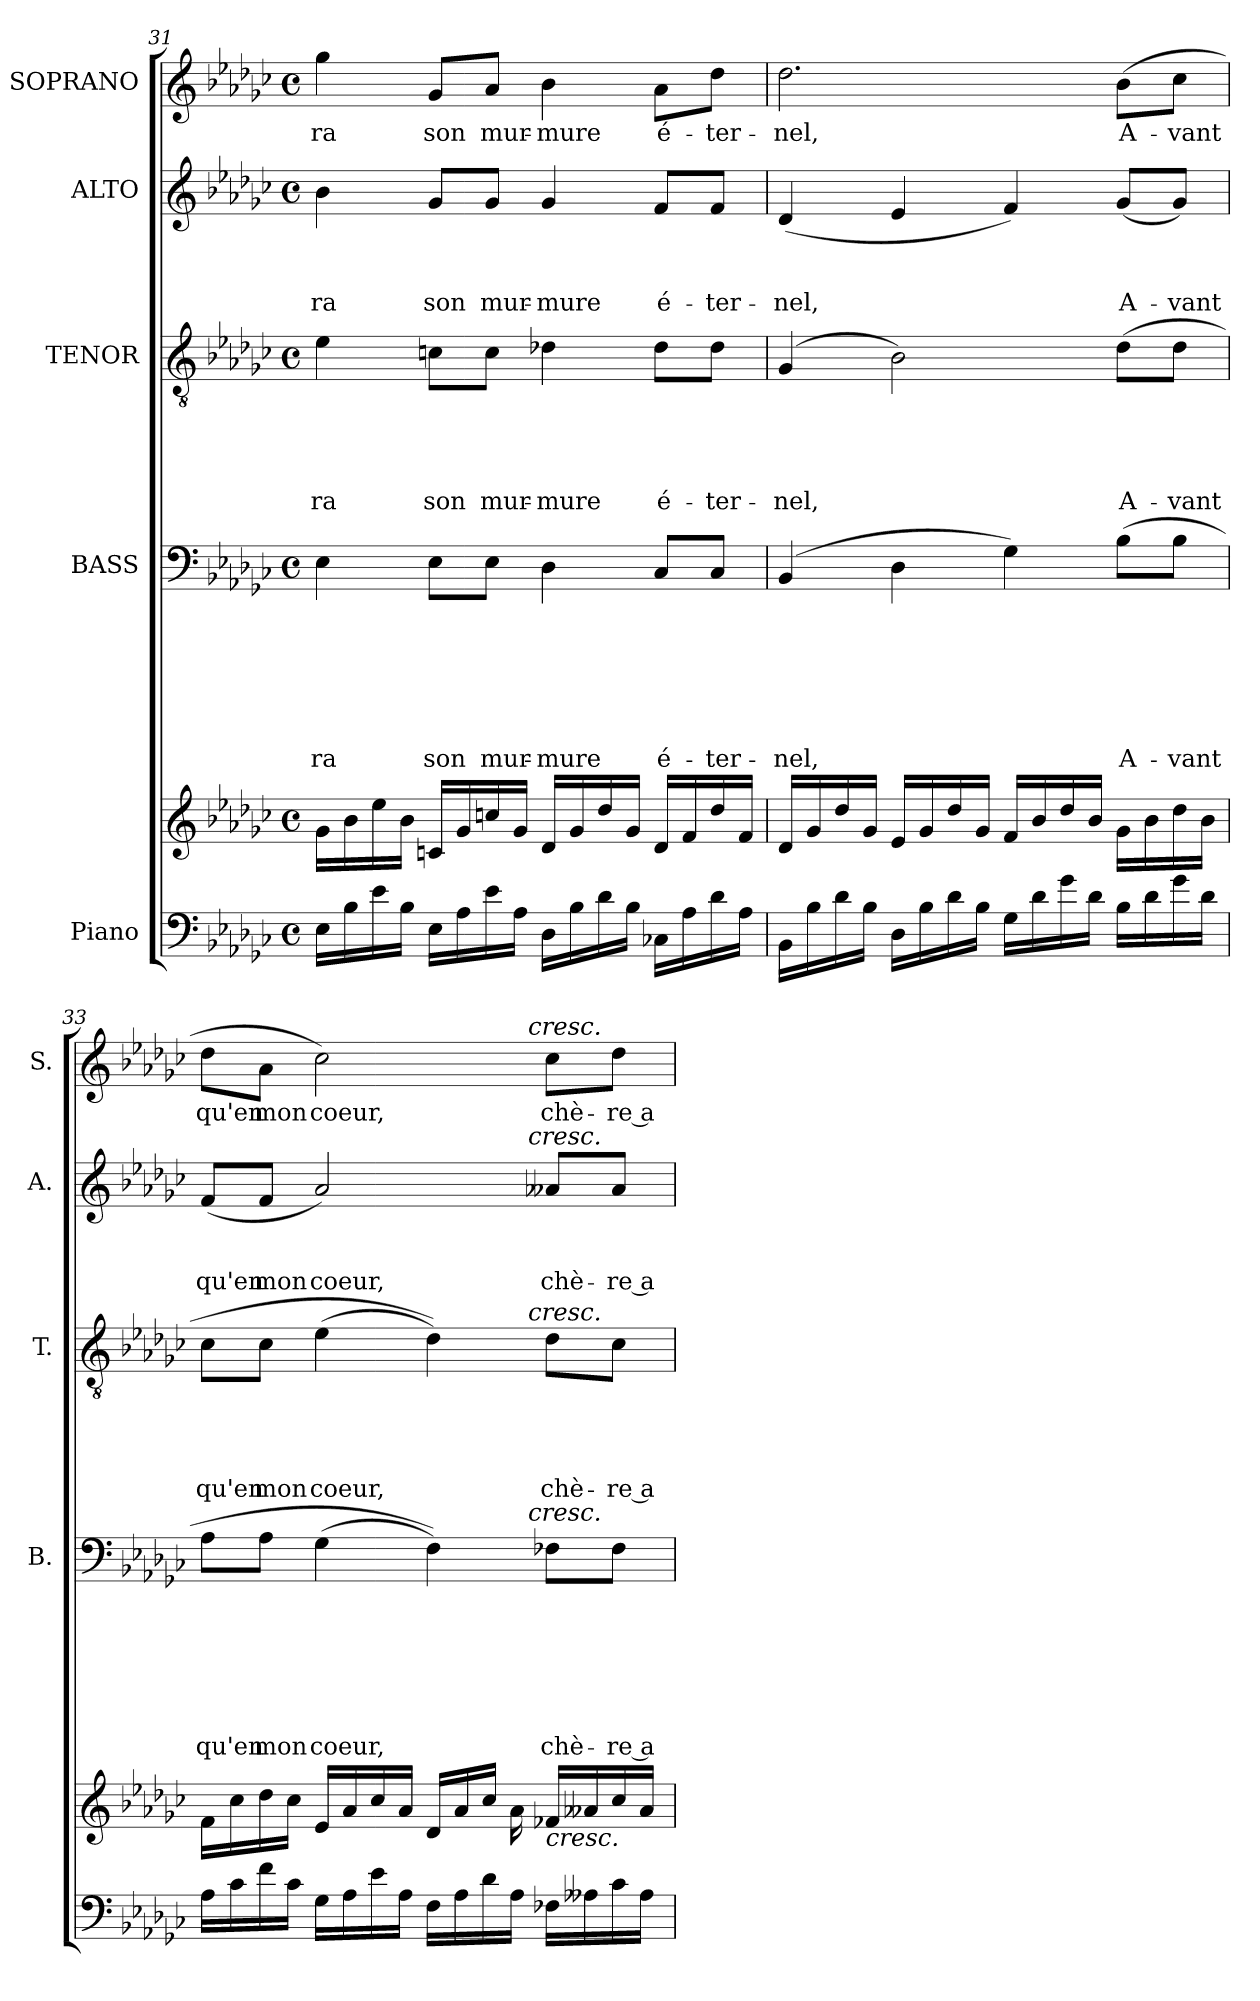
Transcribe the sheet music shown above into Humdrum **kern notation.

**kern	**kern	**kern	**text	**text	**text	**text	**text	**text	**text	**kern	**text	**text	**text	**text	**text	**kern	**text	**text	**text	**kern	**text
*part5	*part5	*part4	*part4	*part4	*part4	*part4	*part4	*part4	*part4	*part3	*part3	*part3	*part3	*part3	*part3	*part2	*part2	*part2	*part2	*part1	*part1
*staff6	*staff5	*staff4	*staff4	*staff4	*staff4	*staff4	*staff4	*staff4	*staff4	*staff3	*staff3	*staff3	*staff3	*staff3	*staff3	*staff2	*staff2	*staff2	*staff2	*staff1	*staff1
*I"Piano	*	*I"BASS	*	*	*	*	*	*	*	*I"TENOR	*	*	*	*	*	*I"ALTO	*	*	*	*I"SOPRANO	*
*	*	*I'B.	*	*	*	*	*	*	*	*I'T.	*	*	*	*	*	*I'A.	*	*	*	*I'S.	*
*clefF4	*clefG2	*clefF4	*	*	*	*	*	*	*	*clefGv2	*	*	*	*	*	*clefG2	*	*	*	*clefG2	*
*k[b-e-a-d-g-c-]	*k[b-e-a-d-g-c-]	*k[b-e-a-d-g-c-]	*	*	*	*	*	*	*	*k[b-e-a-d-g-c-]	*	*	*	*	*	*k[b-e-a-d-g-c-]	*	*	*	*k[b-e-a-d-g-c-]	*
*G-:	*G-:	*G-:	*	*	*	*	*	*	*	*G-:	*	*	*	*	*	*G-:	*	*	*	*G-:	*
*M4/4	*M4/4	*M4/4	*	*	*	*	*	*	*	*M4/4	*	*	*	*	*	*M4/4	*	*	*	*M4/4	*
*met(c)	*met(c)	*met(c)	*	*	*	*	*	*	*	*met(c)	*	*	*	*	*	*met(c)	*	*	*	*met(c)	*
=31	=31	=31	=31	=31	=31	=31	=31	=31	=31	=31	=31	=31	=31	=31	=31	=31	=31	=31	=31	=31	=31
!	!	!	!	!	!	!	!	!	!LO:LY:b	!	!	!	!	!	!LO:LY:b	!	!	!	!LO:LY:b	!	!LO:LY:b
16E-\LL	16g-\LL	4E-\	.	.	.	.	.	.	-ra	4e-\	.	.	.	.	-ra	4b-\	.	.	-ra	4gg-\	-ra
16B-\	16b-\	.	.	.	.	.	.	.	.	.	.	.	.	.	.	.	.	.	.	.	.
16e-\	16ee-\	.	.	.	.	.	.	.	.	.	.	.	.	.	.	.	.	.	.	.	.
16B-\JJ	16b-\JJ	.	.	.	.	.	.	.	.	.	.	.	.	.	.	.	.	.	.	.	.
!	!	!	!	!	!	!	!	!	!LO:LY:b	!	!	!	!	!	!LO:LY:b	!	!	!	!LO:LY:b	!	!LO:LY:b
16E-\LL	16cn/LL	8E-\L	.	.	.	.	.	.	son	8cn\L	.	.	.	.	son	8g-/L	.	.	son	8g-/L	son
16A-\	16g-/	.	.	.	.	.	.	.	.	.	.	.	.	.	.	.	.	.	.	.	.
!	!	!	!	!	!	!	!	!	!LO:LY:b	!	!	!	!	!	!LO:LY:b	!	!	!	!LO:LY:b	!	!LO:LY:b
16e-\	16ccn/	8E-\J	.	.	.	.	.	.	mur-	8c\J	.	.	.	.	mur-	8g-/J	.	.	mur-	8a-/J	mur-
16A-\JJ	16g-/JJ	.	.	.	.	.	.	.	.	.	.	.	.	.	.	.	.	.	.	.	.
!	!	!	!	!	!	!	!	!	!LO:LY:b:rj	!	!	!	!	!	!LO:LY:b:rj	!	!	!	!LO:LY:b:rj	!	!LO:LY:b:rj
16D-\LL	16d-/LL	4D-\	.	.	.	.	.	.	-mure	4d-X\	.	.	.	.	-mure	4g-/	.	.	-mure	4b-\	-mure
16B-\	16g-/	.	.	.	.	.	.	.	.	.	.	.	.	.	.	.	.	.	.	.	.
16d-\	16dd-/	.	.	.	.	.	.	.	.	.	.	.	.	.	.	.	.	.	.	.	.
16B-\JJ	16g-/JJ	.	.	.	.	.	.	.	.	.	.	.	.	.	.	.	.	.	.	.	.
!	!	!	!	!	!	!	!	!	!LO:LY:b	!	!	!	!	!	!LO:LY:b	!	!	!	!LO:LY:b	!	!LO:LY:b
16C-X\LL	16d-/LL	8C-/L	.	.	.	.	.	.	é-	8d-\L	.	.	.	.	é-	8f/L	.	.	é-	8a-\L	é-
16A-\	16f/	.	.	.	.	.	.	.	.	.	.	.	.	.	.	.	.	.	.	.	.
!	!	!	!	!	!	!	!	!	!LO:LY:b	!	!	!	!	!	!LO:LY:b	!	!	!	!LO:LY:b	!	!LO:LY:b
16d-\	16dd-/	8C-/J	.	.	.	.	.	.	-ter-	8d-\J	.	.	.	.	-ter-	8f/J	.	.	-ter-	8dd-\J	-ter-
16A-\JJ	16f/JJ	.	.	.	.	.	.	.	.	.	.	.	.	.	.	.	.	.	.	.	.
=32	=32	=32	=32	=32	=32	=32	=32	=32	=32	=32	=32	=32	=32	=32	=32	=32	=32	=32	=32	=32	=32
!	!	!	!	!	!	!	!	!	!LO:LY:b	!	!	!	!	!	!LO:LY:b	!	!	!	!LO:LY:b	!	!LO:LY:b
16BB-\LL	16d-/LL	(4BB-/	.	.	.	.	.	.	-nel,	(4G-/	.	.	.	.	-nel,	(<4d-/	.	.	-nel,	2.dd-\	-nel,
16B-\	16g-/	.	.	.	.	.	.	.	.	.	.	.	.	.	.	.	.	.	.	.	.
16d-\	16dd-/	.	.	.	.	.	.	.	.	.	.	.	.	.	.	.	.	.	.	.	.
16B-\JJ	16g-/JJ	.	.	.	.	.	.	.	.	.	.	.	.	.	.	.	.	.	.	.	.
16D-\LL	16e-/LL	4D-\	.	.	.	.	.	.	.	2B-\)	.	.	.	.	.	4e-/	.	.	.	.	.
16B-\	16g-/	.	.	.	.	.	.	.	.	.	.	.	.	.	.	.	.	.	.	.	.
16d-\	16dd-/	.	.	.	.	.	.	.	.	.	.	.	.	.	.	.	.	.	.	.	.
16B-\JJ	16g-/JJ	.	.	.	.	.	.	.	.	.	.	.	.	.	.	.	.	.	.	.	.
16G-\LL	16f/LL	4G-\)	.	.	.	.	.	.	.	.	.	.	.	.	.	4f/)	.	.	.	.	.
16d-\	16b-/	.	.	.	.	.	.	.	.	.	.	.	.	.	.	.	.	.	.	.	.
16g-\	16dd-/	.	.	.	.	.	.	.	.	.	.	.	.	.	.	.	.	.	.	.	.
16d-\JJ	16b-/JJ	.	.	.	.	.	.	.	.	.	.	.	.	.	.	.	.	.	.	.	.
!	!	!	!	!	!	!	!	!	!LO:LY:b	!	!	!	!	!	!LO:LY:b	!	!	!	!LO:LY:b	!	!LO:LY:b
16B-\LL	16g-\LL	(>8B-\L	.	.	.	.	.	.	A-	(>8d-\L	.	.	.	.	A-	(<8g-/L	.	.	A-	(>8b-\L	A-
16d-\	16b-\	.	.	.	.	.	.	.	.	.	.	.	.	.	.	.	.	.	.	.	.
!	!	!	!	!	!	!	!	!	!LO:LY:b	!	!	!	!	!	!LO:LY:b	!	!	!	!LO:LY:b	!	!LO:LY:b
16g-\	16dd-\	8B-\J	.	.	.	.	.	.	-vant	8d-\J	.	.	.	.	-vant	8g-/J)	.	.	-vant	8cc-\J	-vant
16d-\JJ	16b-\JJ	.	.	.	.	.	.	.	.	.	.	.	.	.	.	.	.	.	.	.	.
!!LO:LB:g=z
=33	=33	=33	=33	=33	=33	=33	=33	=33	=33	=33	=33	=33	=33	=33	=33	=33	=33	=33	=33	=33	=33
*	*^	*	*	*	*	*	*	*	*	*	*	*	*	*	*	*	*	*	*	*	*
!	!	!	!	!	!	!	!	!	!	!LO:LY:b	!	!	!	!	!	!LO:LY:b	!	!	!	!LO:LY:b	!	!LO:LY:b
*	*	*	*^	*	*	*	*	*	*	*	*^	*	*	*	*	*	*^	*	*	*	*^	*
16A-\LL	16f\LL	2ryy	8A-\L	2ryy	.	.	.	.	.	.	qu'en	8c-\L	2ryy	.	.	.	.	qu'en	(<8f/L	2ryy	.	.	qu'en	8dd-\L	2ryy	qu'en
16c-\	16cc-\	.	.	.	.	.	.	.	.	.	.	.	.	.	.	.	.	.	.	.	.	.	.	.	.	.
!	!	!	!	!	!	!	!	!	!	!	!LO:LY:b	!	!	!	!	!	!	!LO:LY:b	!	!	!	!	!LO:LY:b	!	!	!LO:LY:b
16f\	16dd-\	.	8A-\J	.	.	.	.	.	.	.	mon	8c-\J	.	.	.	.	.	mon	8f/J	.	.	.	mon	8a-\J	.	mon
16c-\JJ	16cc-\JJ	.	.	.	.	.	.	.	.	.	.	.	.	.	.	.	.	.	.	.	.	.	.	.	.	.
!	!	!	!	!	!	!	!	!	!	!	!LO:LY:b	!	!	!	!	!	!	!LO:LY:b	!	!	!	!	!LO:LY:b	!	!	!LO:LY:b
16G-\LL	16e-/LL	.	(>4G-\	.	.	.	.	.	.	.	coeur,	(>4e-\	.	.	.	.	.	coeur,	2a-/)	.	.	.	coeur,	2cc-\)	.	coeur,
16A-\	16a-/	.	.	.	.	.	.	.	.	.	.	.	.	.	.	.	.	.	.	.	.	.	.	.	.	.
16e-\	16cc-/	.	.	.	.	.	.	.	.	.	.	.	.	.	.	.	.	.	.	.	.	.	.	.	.	.
16A-\JJ	16a-/JJ	.	.	.	.	.	.	.	.	.	.	.	.	.	.	.	.	.	.	.	.	.	.	.	.	.
16F\LL	16d-/LL	8.ryy	4F\))	8..ryy	.	.	.	.	.	.	.	4d-\))	8..ryy	.	.	.	.	.	.	8..ryy	.	.	.	.	8..ryy	.
16A-\	16a-/	.	.	.	.	.	.	.	.	.	.	.	.	.	.	.	.	.	.	.	.	.	.	.	.	.
16d-\	16cc-/JJ	.	.	.	.	.	.	.	.	.	.	.	.	.	.	.	.	.	.	.	.	.	.	.	.	.
16A-\JJ	16ryy	16a-\	.	.	.	.	.	.	.	.	.	.	.	.	.	.	.	.	.	.	.	.	.	.	.	.
!	!	!	!	!	!	!	!	!	!	!	!	!	!	!	!	!	!	!	!	!	!	!	!	!	!LO:TX:a:i:t=cresc.	!
!	!	!	!	!	!	!	!	!	!	!	!	!	!	!	!	!	!	!	!	!LO:TX:a:i:t=cresc.	!	!	!	!	!	!
!	!	!	!	!	!	!	!	!	!	!	!	!	!LO:TX:a:i:t=cresc.	!	!	!	!	!	!	!	!	!	!	!	!	!
!	!	!	!	!LO:TX:a:i:t=cresc.	!	!	!	!	!	!	!	!	!	!	!	!	!	!	!	!	!	!	!	!	!	!
.	.	.	.	4ryy	.	.	.	.	.	.	.	.	4ryy	.	.	.	.	.	.	4ryy	.	.	.	.	4ryy	.
!	!LO:TX:b:i:t=cresc.	!	!	!	!	!	!	!	!	!	!	!	!	!	!	!	!	!	!	!	!	!	!	!	!	!
!	!	!	!	!	!	!	!	!	!	!	!LO:LY:b	!	!	!	!	!	!	!LO:LY:b	!	!	!	!	!LO:LY:b	!	!	!LO:LY:b
16F-X\LL	4ryy	16f-X/LL	8F-X\L	.	.	.	.	.	.	.	chè-	8d-\L	.	.	.	.	.	chè-	8a--X/L	.	.	.	chè-	8cc-\L	.	chè-
16A--X\	.	16a--X/	.	.	.	.	.	.	.	.	.	.	.	.	.	.	.	.	.	.	.	.	.	.	.	.
!	!	!	!	!	!	!	!	!	!	!	!LO:LY:b:rj	!	!	!	!	!	!	!LO:LY:b:rj	!	!	!	!	!LO:LY:b:rj	!	!	!LO:LY:b:rj
16c-\	.	16cc-/	8F-\J	.	.	.	.	.	.	.	-re a-	8c-\J	.	.	.	.	.	-re a-	8a--/J	.	.	.	-re a-	8dd-\J	.	-re a-
16A--\JJ	.	16a--/JJ	.	.	.	.	.	.	.	.	.	.	.	.	.	.	.	.	.	.	.	.	.	.	.	.
.	.	.	.	32ryy	.	.	.	.	.	.	.	.	32ryy	.	.	.	.	.	.	32ryy	.	.	.	.	32ryy	.
*	*v	*v	*	*	*	*	*	*	*	*	*	*v	*v	*	*	*	*	*	*v	*v	*	*	*	*v	*v	*
*	*	*v	*v	*	*	*	*	*	*	*	*	*	*	*	*	*	*	*	*	*	*	*
=	=	=	=	=	=	=	=	=	=	=	=	=	=	=	=	=	=	=	=	=	=
*-	*-	*-	*-	*-	*-	*-	*-	*-	*-	*-	*-	*-	*-	*-	*-	*-	*-	*-	*-	*-	*-
